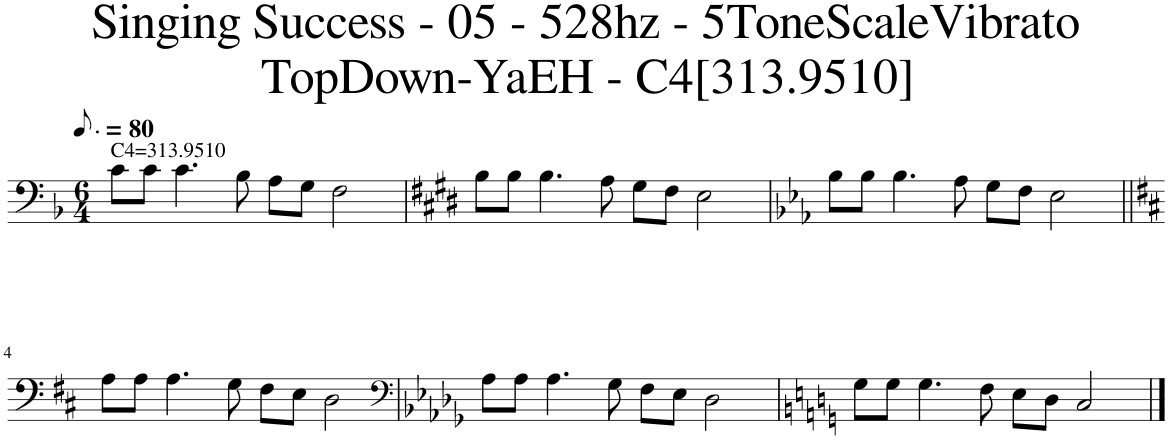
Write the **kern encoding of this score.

**kern
*part1
*staff1
*I"Piano
*I'Pno.
*clefF4
*k[b-]
*M6/4
*MM60
=1
!LO:TX:a:t=C4=313.9510
8c\L
8c\J
4.c\
8B-\
8A\L
8G\J
2F\
=2
*k[f#c#g#d#]
8B\L
8B\J
4.B\
8A\
8G#\L
8F#\J
2E\
=3
*k[b-e-a-]
8B-\L
8B-\J
4.B-\
8A-\
8G\L
8F\J
2E-\
!!LO:LB:g=z
=4||
*k[f#c#]
8A\L
8A\J
4.A\
8G\
8F#\L
8E\J
2D\
=5
*clefF4
*k[b-e-a-d-g-]
8A-\L
8A-\J
4.A-\
8G-\
8F\L
8E-\J
2D-\
=6
*k[]
8G\L
8G\J
4.G\
8F\
8E\L
8D\J
2C/
==
*-
